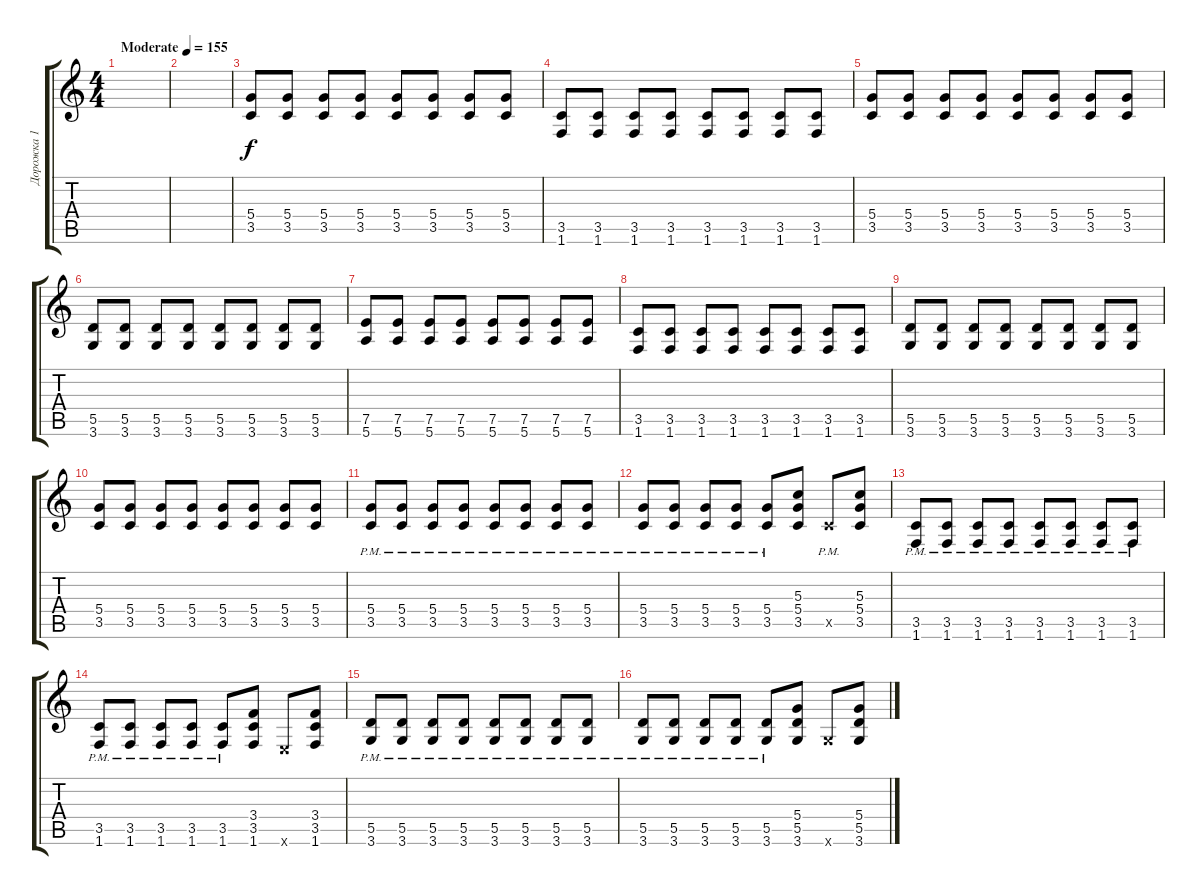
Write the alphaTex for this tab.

\track ("Дорожка 1" "Дорожка 1") {instrument distortionguitar}
\staff {score tabs}
\tuning (E4 B3 G3 D3 A2 E2) {hide}
\ts (4 4)
\tempo (155 "Moderate")
\clef g2
\ks c
|
|
(5.4 3.5).8 (5.4 3.5).8 (5.4 3.5).8 (5.4 3.5).8 (5.4 3.5).8 (5.4 3.5).8 (5.4 3.5).8 (5.4 3.5).8 |
(3.5 1.6).8 (3.5 1.6).8 (3.5 1.6).8 (3.5 1.6).8 (3.5 1.6).8 (3.5 1.6).8 (3.5 1.6).8 (3.5 1.6).8 |
(5.4 3.5).8 (5.4 3.5).8 (5.4 3.5).8 (5.4 3.5).8 (5.4 3.5).8 (5.4 3.5).8 (5.4 3.5).8 (5.4 3.5).8 |
(5.5 3.6).8 (5.5 3.6).8 (5.5 3.6).8 (5.5 3.6).8 (5.5 3.6).8 (5.5 3.6).8 (5.5 3.6).8 (5.5 3.6).8 |
(7.5 5.6).8 (7.5 5.6).8 (7.5 5.6).8 (7.5 5.6).8 (7.5 5.6).8 (7.5 5.6).8 (7.5 5.6).8 (7.5 5.6).8 |
(3.5 1.6).8 (3.5 1.6).8 (3.5 1.6).8 (3.5 1.6).8 (3.5 1.6).8 (3.5 1.6).8 (3.5 1.6).8 (3.5 1.6).8 |
(5.5 3.6).8 (5.5 3.6).8 (5.5 3.6).8 (5.5 3.6).8 (5.5 3.6).8 (5.5 3.6).8 (5.5 3.6).8 (5.5 3.6).8 |
(5.4 3.5).8 (5.4 3.5).8 (5.4 3.5).8 (5.4 3.5).8 (5.4 3.5).8 (5.4 3.5).8 (5.4 3.5).8 (5.4 3.5).8 |
(5.4{pm} 3.5{pm}).8 (5.4{pm} 3.5{pm}).8 (5.4{pm} 3.5{pm}).8 (5.4{pm} 3.5{pm}).8 (5.4{pm} 3.5{pm}).8 (5.4{pm} 3.5{pm}).8 (5.4{pm} 3.5{pm}).8 (5.4{pm} 3.5{pm}).8 |
(5.4{pm} 3.5{pm}).8 (5.4{pm} 3.5{pm}).8 (5.4{pm} 3.5{pm}).8 (5.4{pm} 3.5{pm}).8 (5.4{pm} 3.5{pm}).8 (5.3 5.4 3.5).8 3.5{pm x}.8 (5.3 5.4 3.5).8 |
(3.5{pm} 1.6{pm}).8 (3.5{pm} 1.6{pm}).8 (3.5{pm} 1.6{pm}).8 (3.5{pm} 1.6{pm}).8 (3.5{pm} 1.6{pm}).8 (3.5{pm} 1.6{pm}).8 (3.5{pm} 1.6{pm}).8 (3.5{pm} 1.6{pm}).8 |
(3.5{pm} 1.6{pm}).8 (3.5{pm} 1.6{pm}).8 (3.5{pm} 1.6{pm}).8 (3.5{pm} 1.6{pm}).8 (3.5{pm} 1.6{pm}).8 (3.4 3.5 1.6).8 0.6{x}.8 (3.4 3.5 1.6).8 |
(5.5{pm} 3.6{pm}).8 (5.5{pm} 3.6{pm}).8 (5.5{pm} 3.6{pm}).8 (5.5{pm} 3.6{pm}).8 (5.5{pm} 3.6{pm}).8 (5.5{pm} 3.6{pm}).8 (5.5{pm} 3.6{pm}).8 (5.5{pm} 3.6{pm}).8 |
(5.5{pm} 3.6{pm}).8 (5.5{pm} 3.6{pm}).8 (5.5{pm} 3.6{pm}).8 (5.5{pm} 3.6{pm}).8 (5.5{pm} 3.6{pm}).8 (5.4 5.5 3.6).8 3.6{x}.8 (5.4 5.5 3.6).8
